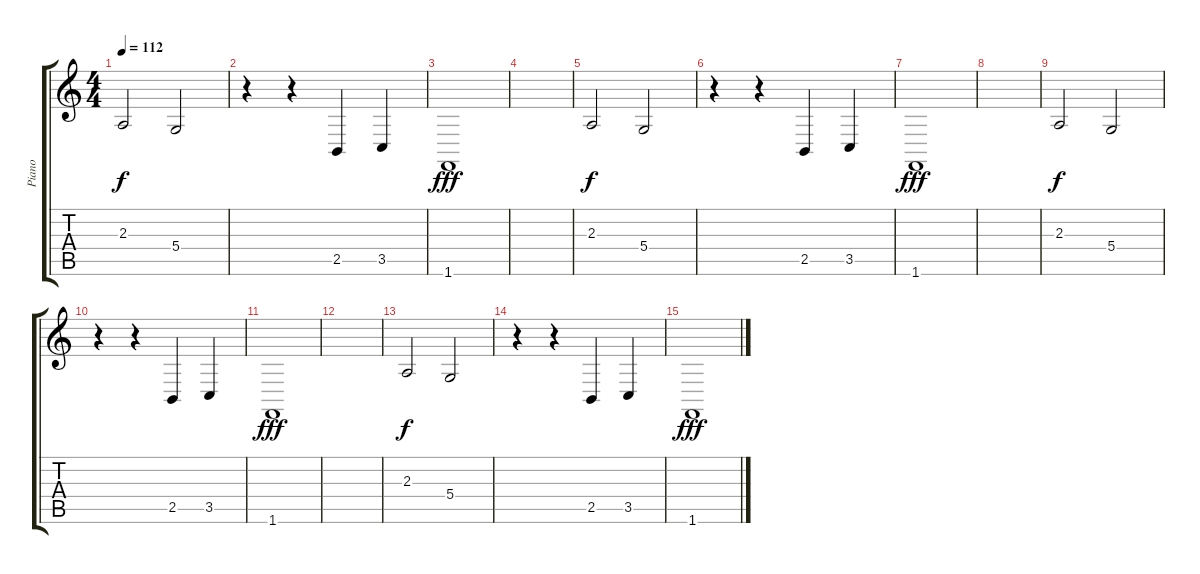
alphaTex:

\track ("Piano" "Piano") {instrument acousticgrandpiano}
\staff {score tabs}
\tuning (E4 B3 G3 D3 A2 E2) {hide}
\ts (4 4)
\tempo 112
\clef g2
\ks c
2.3.2{dy f} 5.4.2 |
r.4 r.4 2.5.4 3.5.4 |
1.6.1{dy fff} |
|
2.3.2{dy f} 5.4.2 |
r.4 r.4 2.5.4 3.5.4 |
1.6.1{dy fff} |
|
2.3.2{dy f} 5.4.2 |
r.4 r.4 2.5.4 3.5.4 |
1.6.1{dy fff} |
|
2.3.2{dy f} 5.4.2 |
r.4 r.4 2.5.4 3.5.4 |
1.6.1{dy fff}
